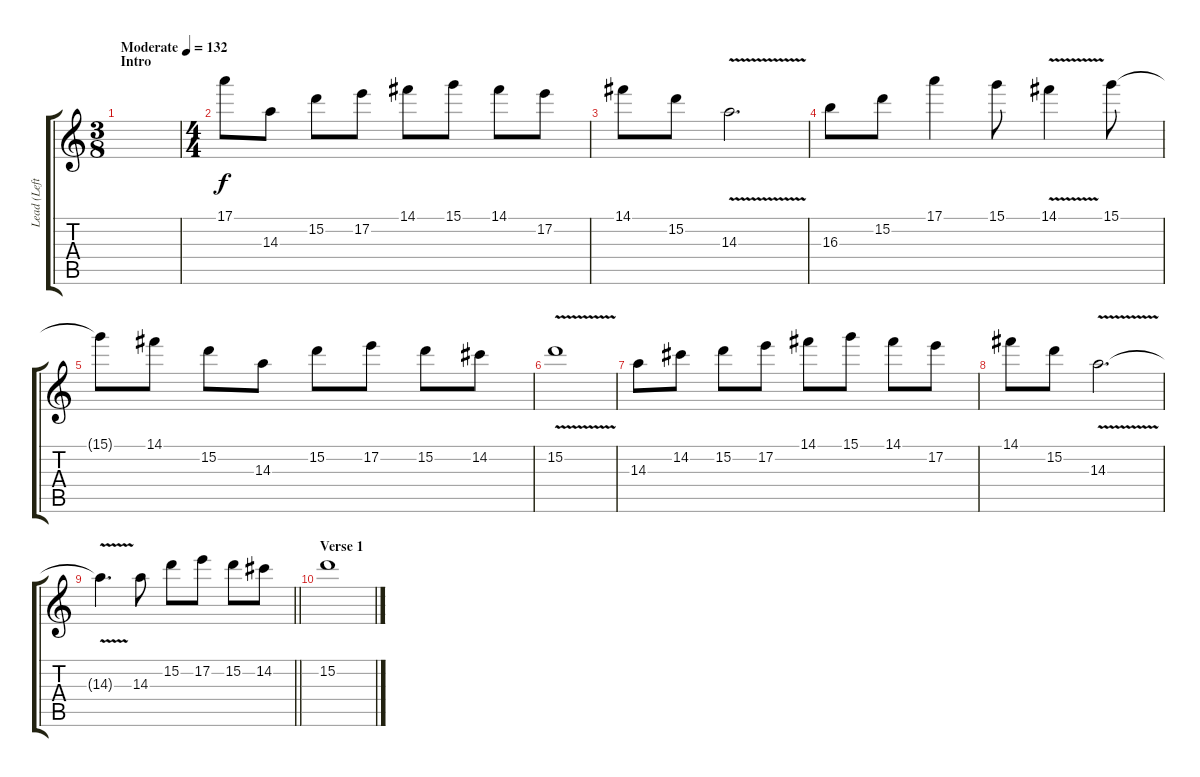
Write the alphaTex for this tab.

\track ("Lead (Left)" "Lead (Left") {instrument overdrivenguitar}
\staff {score tabs}
\tuning (E4 B3 G3 D3 A2 E2) {hide}
\ts (3 8)
\section ("" "Intro")
\tempo (132 "Moderate")
\clef g2
\ks c
|
\ts (4 4)
17.1.8 14.3.8 15.2.8 17.2.8 14.1.8 15.1.8 14.1.8 17.2.8 |
14.1.8 15.2.8 14.3{v}.2{d} |
16.3.8 15.2.8 17.1.4 15.1.8 14.1{v}.4 15.1.8 |
15.1{t}.8 14.1.8 15.2.8 14.3.8 15.2.8 17.2.8 15.2.8 14.2.8 |
15.2{v}.1 |
14.3.8 14.2.8 15.2.8 17.2.8 14.1.8 15.1.8 14.1.8 17.2.8 |
14.1.8 15.2.8 14.3{v}.2{d} |
\barLineRight lightlight
14.3{t}.4{d} 14.3.8 15.2.8 17.2.8 15.2.8 14.2.8 |
\section ("" "Verse 1")
15.2.1
